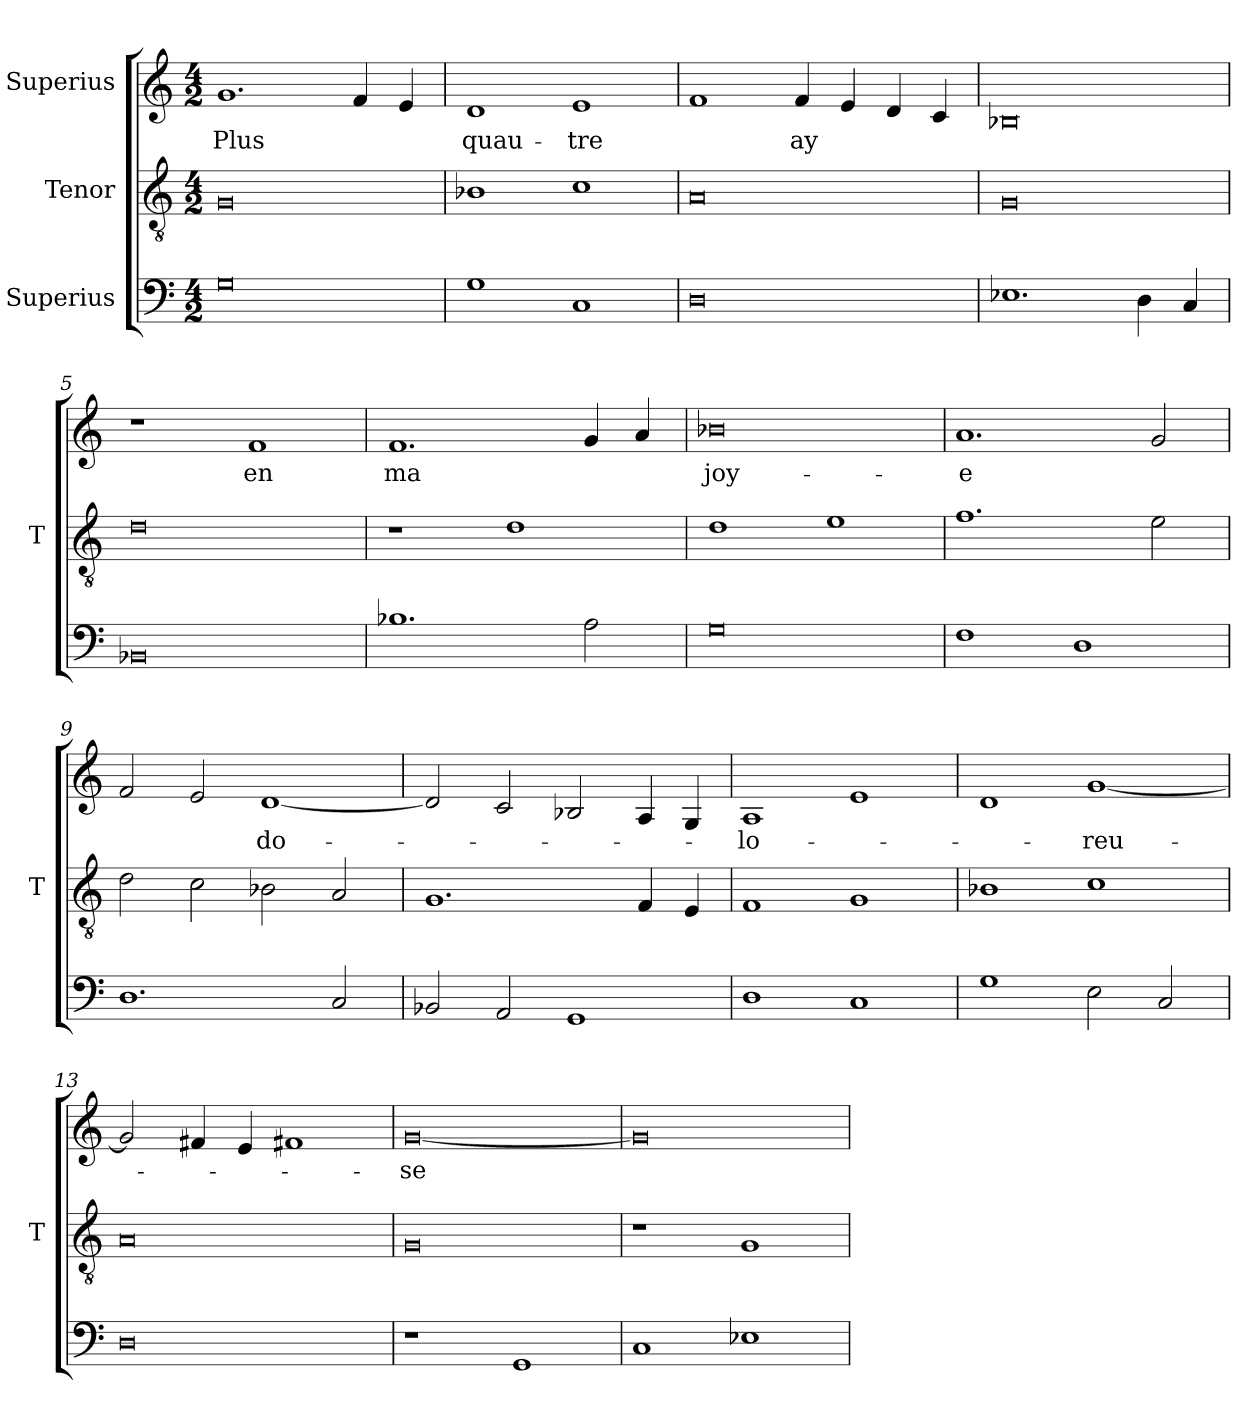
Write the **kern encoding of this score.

**kern	**kern	**kern	**text
*part3	*part2	*part1	*part1
*staff3	*staff2	*staff1	*staff1
*I"Superius	*I"Tenor	*I"Superius	*
*	*I'T	*	*
*clefF4	*clefGv2	*clefG2	*
*M4/2	*M4/2	*M4/2	*
=1	=1	=1	=1
0G	0G	1.g	-Plus
.	.	4f	.
.	.	4e	.
=2	=2	=2	=2
1G	1B-X	1d	quau-
1C	1c	1e	-tre
=3	=3	=3	=3
0D	0A	1f	.
.	.	4f	-ay
.	.	4e	.
.	.	4d	.
.	.	4c	.
=4	=4	=4	=4
1.E-X	0G	0B-X	.
4D	.	.	.
4C	.	.	.
=5	=5	=5	=5
0BB-X	0d	1r	.
.	.	1f	-en
=6	=6	=6	=6
1.B-X	1r	1.f	-ma
.	1d	.	.
2A	.	4g	.
.	.	4a	.
=7	=7	=7	=7
0G	1d	0b-X	joy-
.	1e	.	.
=8	=8	=8	=8
1F	1.f	1.a	-e
1D	.	.	.
.	2e	2g	.
=9	=9	=9	=9
1.D	2d	2f	.
.	2c	2e	.
.	2B-X	[1d	do-
2C	2A	.	.
=10	=10	=10	=10
2BB-X	1.G	2d]	.
2AA	.	2c	.
1GG	.	2B-X	.
.	4F	4A	.
.	4E	4G	.
=11	=11	=11	=11
1D	1F	1A	-lo-
1C	1G	1e	.
=12	=12	=12	=12
1G	1B-X	1d	.
2E	1c	[1g	-reu-
2C	.	.	.
=13	=13	=13	=13
0D	0A	2g]	.
.	.	4f#X	.
.	.	4e	.
.	.	1f#X	.
=14	=14	=14	=14
1r	0G	[0g	-se
1GG	.	.	.
=15	=15	=15	=15
1C	1r	0g]	.
1E-X	1G	.	.
=	=	=	=
*-	*-	*-	*-
